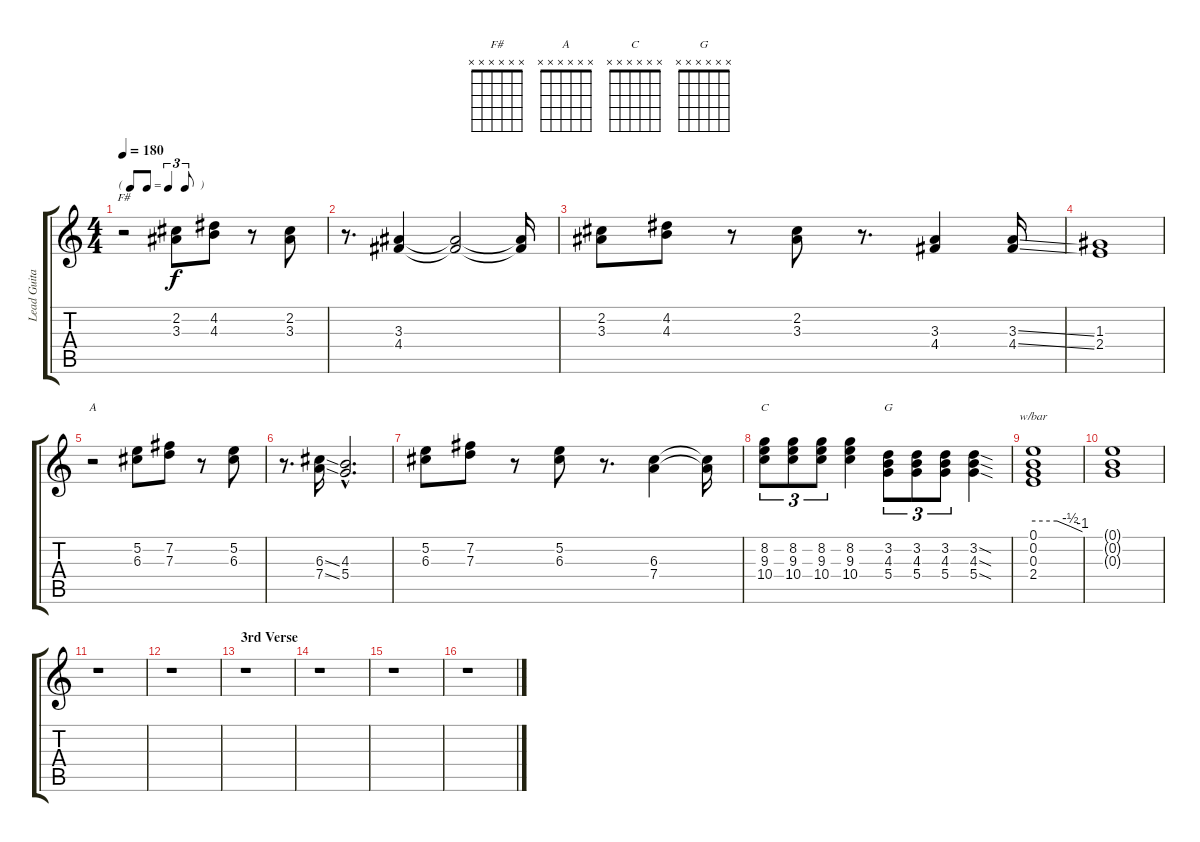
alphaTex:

\track ("Lead Guitar" "Lead Guita") {instrument electricguitarclean}
\staff {score tabs}
\tuning (E4 B3 G3 D3 A2 E2) {hide}
\chord ("F#" x x x x x x)
\chord ("A" x x x x x x)
\chord ("C" x x x x x x)
\chord ("G" x x x x x x)
\ts (4 4)
\tf triplet8th
\tempo 180
\clef g2
\ks c
r.2{ch "F#" dy f} (2.2 3.3).8 (4.2 4.3).8 r.8 (2.2 3.3).8 |
r.8{d} (3.3 4.4).4 (3.3{t} 4.4{t}).2 (3.3{t} 4.4{t}).16 |
(2.2 3.3).8 (4.2 4.3).8 r.8 (2.2 3.3).8 r.8{d} (3.3 4.4).4 (3.3{ss} 4.4{ss}).16 |
(1.3 2.4).1 |
r.2{ch "A"} (5.2 6.3).8 (7.2 7.3).8 r.8 (5.2 6.3).8 |
r.8{d} (6.3{ss} 7.4{ss}).16 (4.3{hac} 5.4{hac}).2{d} |
(5.2 6.3).8 (7.2 7.3).8 r.8 (5.2 6.3).8 r.8{d} (6.3 7.4).4 (6.3{t} 7.4{t}).16 |
(8.2 9.3 10.4).8{tu (3 2) ch "C"} (8.2 9.3 10.4).8{tu (3 2)} (8.2 9.3 10.4).8{tu (3 2)} (8.2 9.3 10.4).4 (3.2 4.3 5.4).8{tu (3 2) ch "G"} (3.2 4.3 5.4).8{tu (3 2)} (3.2 4.3 5.4).8{tu (3 2)} (3.2{sod} 4.3{sod} 5.4{sod}).4 |
(0.1 0.2 0.3 2.4).1{tbe (custom default 0 0 29 0 45 -2 60 -4)} |
(0.1{t} 0.2{t} 0.3{t}).1 |
r.1 |
r.1 |
\section ("" "3rd Verse")
r.1 |
r.1 |
r.1 |
r.1
